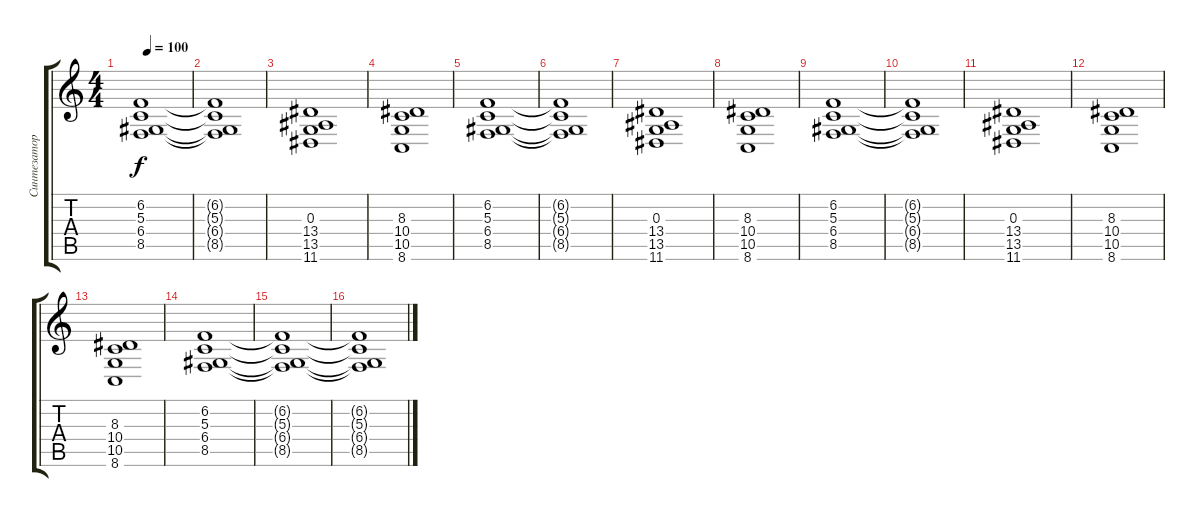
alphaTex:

\track ("Синтезатор" "Синтезатор") {instrument voiceoohs}
\staff {score tabs}
\tuning (E4 B3 G3 D3 A2 E2) {hide}
\ts (4 4)
\tempo 100
\clef g2
\ks c
(6.2 5.3 6.4 8.5).1{dy f} |
(6.2{t} 5.3{t} 6.4{t} 8.5{t}).1 |
(0.3 13.4 13.5 11.6).1 |
(8.3 10.4 10.5 8.6).1 |
(6.2 5.3 6.4 8.5).1 |
(6.2{t} 5.3{t} 6.4{t} 8.5{t}).1 |
(0.3 13.4 13.5 11.6).1 |
(8.3 10.4 10.5 8.6).1 |
(6.2 5.3 6.4 8.5).1 |
(6.2{t} 5.3{t} 6.4{t} 8.5{t}).1 |
(0.3 13.4 13.5 11.6).1 |
(8.3 10.4 10.5 8.6).1 |
(8.3 10.4 10.5 8.6).1 |
(6.2 5.3 6.4 8.5).1 |
(6.2{t} 5.3{t} 6.4{t} 8.5{t}).1 |
(6.2{t} 5.3{t} 6.4{t} 8.5{t}).1
